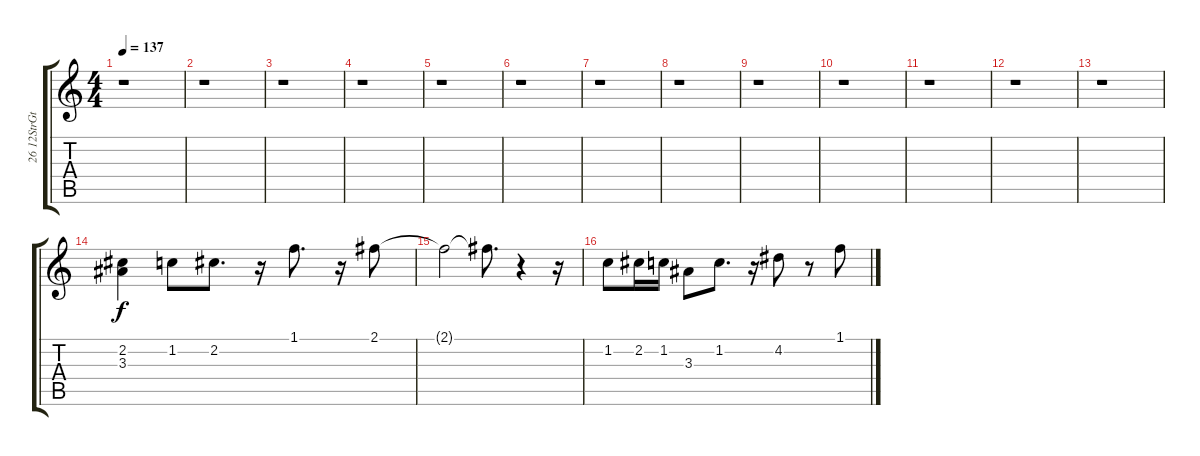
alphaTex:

\track ("26 12StrGtr" "26 12StrGt") {instrument acousticguitarsteel}
\staff {score tabs}
\tuning (E4 B3 G3 D3 A2 E2) {hide}
\ts (4 4)
\tempo 137
\clef g2
\ks c
r.1{dy ff} |
r.1 |
r.1 |
r.1 |
r.1 |
r.1 |
r.1 |
r.1 |
r.1 |
r.1 |
r.1 |
r.1 |
r.1 |
(2.2 3.3).4{dy f} 1.2.8 2.2.8{d} r.16 1.1.8{d} r.16 2.1.8 |
2.1{t}.2 2.1{t}.8{d} r.4 r.16 |
1.2.8 2.2.16 1.2.16 3.3.8 1.2.8{d} r.16 4.2.8 r.8 1.1.8
